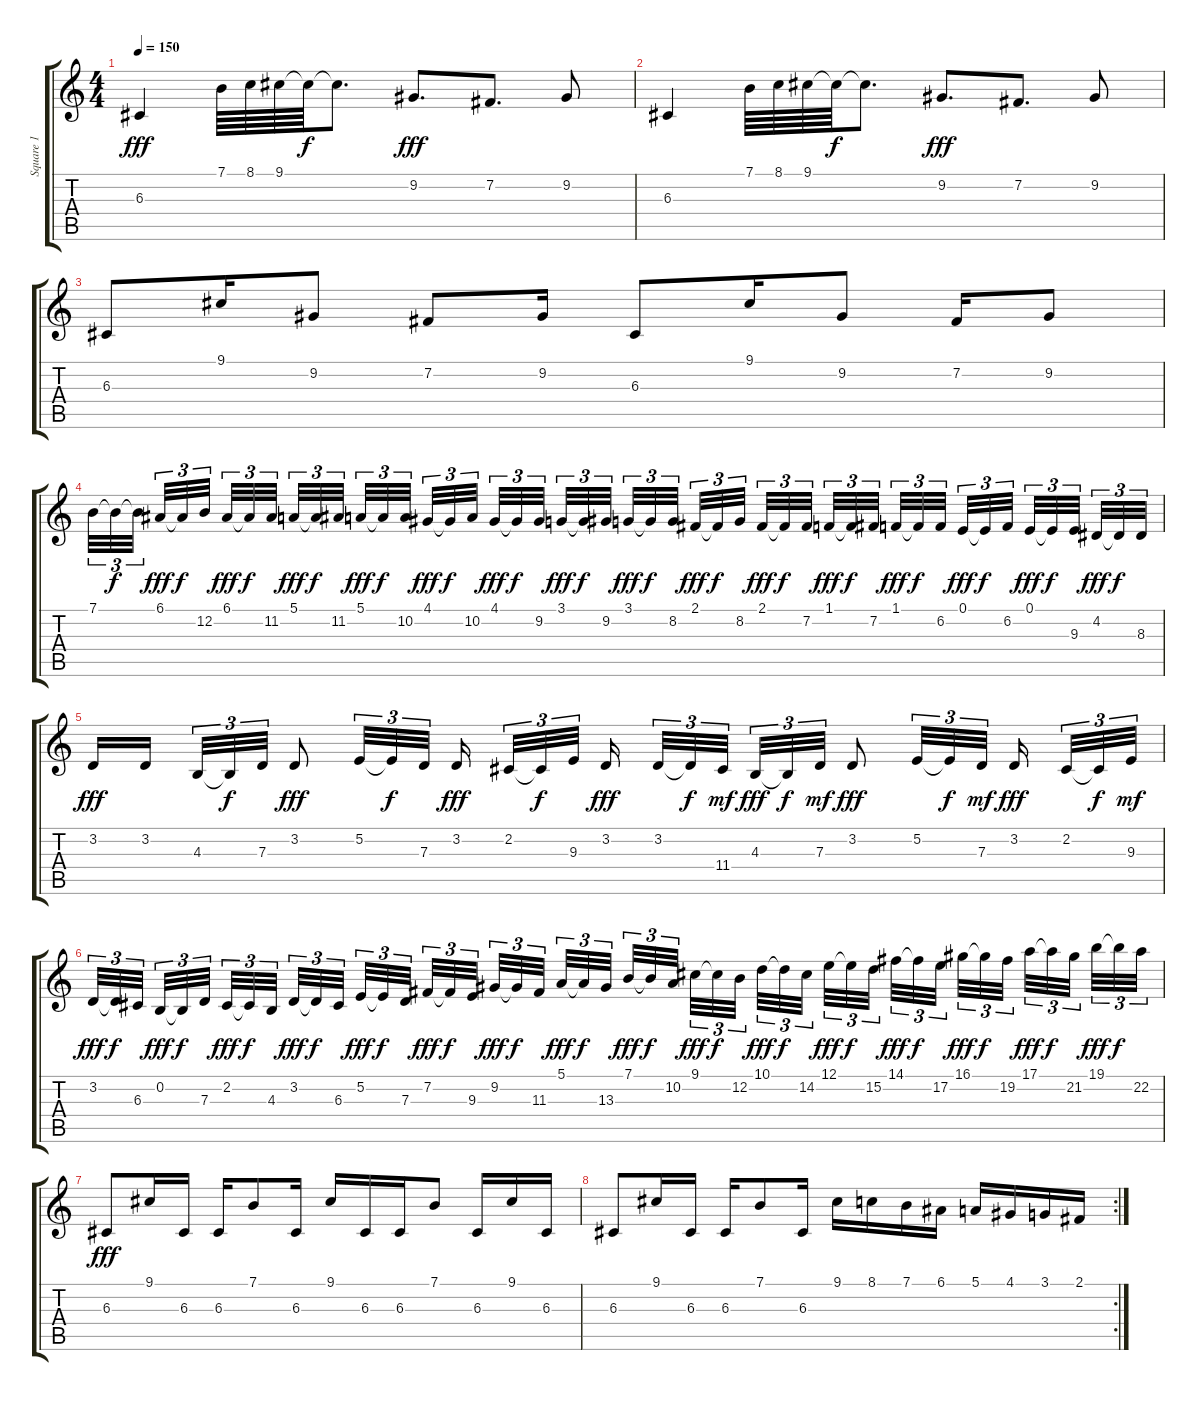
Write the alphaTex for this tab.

\track ("Square 1" "Square 1") {instrument lead1square}
\staff {score tabs}
\tuning (E4 B3 G3 D3 A2 E2) {hide}
\ts (4 4)
\tempo 150
\clef g2
\ks c
6.3.4{dy fff} 7.1.64 8.1.64 9.1.64 9.1{t}.64{dy f} 9.1{t}.8{d} 9.2.8{d dy fff} 7.2.8{d} 9.2.8 |
6.3.4 7.1.64 8.1.64 9.1.64 9.1{t}.64{dy f} 9.1{t}.8{d} 9.2.8{d dy fff} 7.2.8{d} 9.2.8 |
6.3.8 9.1.16 9.2.8 7.2.8 9.2.16 6.3.8 9.1.16 9.2.8 7.2.16 9.2.8 |
7.1.32{tu (3 2)} 7.1{t}.32{tu (3 2) dy f} 7.1{t}.32{tu (3 2) beam splitsecondary} 6.1.32{tu (3 2) dy fff} 6.1{t}.32{tu (3 2) dy f} 12.2.32{tu (3 2) beam splitsecondary} 6.1.32{tu (3 2) dy fff} 6.1{t}.32{tu (3 2) dy f} 11.2.32{tu (3 2) beam splitsecondary} 5.1.32{tu (3 2) dy fff} 5.1{t}.32{tu (3 2) dy f} 11.2.32{tu (3 2)} 5.1.32{tu (3 2) dy fff} 5.1{t}.32{tu (3 2) dy f} 10.2.32{tu (3 2) beam splitsecondary} 4.1.32{tu (3 2) dy fff} 4.1{t}.32{tu (3 2) dy f} 10.2.32{tu (3 2) beam splitsecondary} 4.1.32{tu (3 2) dy fff} 4.1{t}.32{tu (3 2) dy f} 9.2.32{tu (3 2) beam splitsecondary} 3.1.32{tu (3 2) dy fff} 3.1{t}.32{tu (3 2) dy f} 9.2.32{tu (3 2)} 3.1.32{tu (3 2) dy fff} 3.1{t}.32{tu (3 2) dy f} 8.2.32{tu (3 2) beam splitsecondary} 2.1.32{tu (3 2) dy fff} 2.1{t}.32{tu (3 2) dy f} 8.2.32{tu (3 2) beam splitsecondary} 2.1.32{tu (3 2) dy fff} 2.1{t}.32{tu (3 2) dy f} 7.2.32{tu (3 2) beam splitsecondary} 1.1.32{tu (3 2) dy fff} 1.1{t}.32{tu (3 2) dy f} 7.2.32{tu (3 2)} 1.1.32{tu (3 2) dy fff} 1.1{t}.32{tu (3 2) dy f} 6.2.32{tu (3 2) beam splitsecondary} 0.1.32{tu (3 2) dy fff} 0.1{t}.32{tu (3 2) dy f} 6.2.32{tu (3 2) beam splitsecondary} 0.1.32{tu (3 2) dy fff} 0.1{t}.32{tu (3 2) dy f} 9.3.32{tu (3 2) beam splitsecondary} 4.2.32{tu (3 2) dy fff} 4.2{t}.32{tu (3 2) dy f} 8.3.32{tu (3 2)} |
3.2.16{dy fff} 3.2.16{beam splitsecondary} 4.3.32{tu (3 2)} 4.3{t}.32{tu (3 2) dy f} 7.3.32{tu (3 2)} 3.2.8{dy fff} 5.2.32{tu (3 2)} 5.2{t}.32{tu (3 2) dy f} 7.3.32{tu (3 2) beam splitsecondary} 3.2.16{dy fff beam splitsecondary} 2.2.32{tu (3 2)} 2.2{t}.32{tu (3 2) dy f} 9.3.32{tu (3 2)} 3.2.16{dy fff beam splitsecondary} 3.2.32{tu (3 2)} 3.2{t}.32{tu (3 2) dy f} 11.4.32{tu (3 2) dy mf beam splitsecondary} 4.3.32{tu (3 2) dy fff} 4.3{t}.32{tu (3 2) dy f} 7.3.32{tu (3 2) dy mf} 3.2.8{dy fff} 5.2.32{tu (3 2)} 5.2{t}.32{tu (3 2) dy f} 7.3.32{tu (3 2) dy mf beam splitsecondary} 3.2.16{dy fff beam splitsecondary} 2.2.32{tu (3 2)} 2.2{t}.32{tu (3 2) dy f} 9.3.32{tu (3 2) dy mf} |
3.2.32{tu (3 2) dy fff} 3.2{t}.32{tu (3 2) dy f} 6.3.32{tu (3 2) beam splitsecondary} 0.2.32{tu (3 2) dy fff} 0.2{t}.32{tu (3 2) dy f} 7.3.32{tu (3 2) beam splitsecondary} 2.2.32{tu (3 2) dy fff} 2.2{t}.32{tu (3 2) dy f} 4.3.32{tu (3 2) beam splitsecondary} 3.2.32{tu (3 2) dy fff} 3.2{t}.32{tu (3 2) dy f} 6.3.32{tu (3 2)} 5.2.32{tu (3 2) dy fff} 5.2{t}.32{tu (3 2) dy f} 7.3.32{tu (3 2) beam splitsecondary} 7.2.32{tu (3 2) dy fff} 7.2{t}.32{tu (3 2) dy f} 9.3.32{tu (3 2) beam splitsecondary} 9.2.32{tu (3 2) dy fff} 9.2{t}.32{tu (3 2) dy f} 11.3.32{tu (3 2) beam splitsecondary} 5.1.32{tu (3 2) dy fff} 5.1{t}.32{tu (3 2) dy f} 13.3.32{tu (3 2)} 7.1.32{tu (3 2) dy fff} 7.1{t}.32{tu (3 2) dy f} 10.2.32{tu (3 2) beam splitsecondary} 9.1.32{tu (3 2) dy fff} 9.1{t}.32{tu (3 2) dy f} 12.2.32{tu (3 2) beam splitsecondary} 10.1.32{tu (3 2) dy fff} 10.1{t}.32{tu (3 2) dy f} 14.2.32{tu (3 2) beam splitsecondary} 12.1.32{tu (3 2) dy fff} 12.1{t}.32{tu (3 2) dy f} 15.2.32{tu (3 2)} 14.1.32{tu (3 2) dy fff} 14.1{t}.32{tu (3 2) dy f} 17.2.32{tu (3 2) beam splitsecondary} 16.1.32{tu (3 2) dy fff} 16.1{t}.32{tu (3 2) dy f} 19.2.32{tu (3 2) beam splitsecondary} 17.1.32{tu (3 2) dy fff} 17.1{t}.32{tu (3 2) dy f} 21.2.32{tu (3 2) beam splitsecondary} 19.1.32{tu (3 2) dy fff} 19.1{t}.32{tu (3 2) dy f} 22.2.32{tu (3 2)} |
6.3.8{dy fff} 9.1.16 6.3.16 6.3.16 7.1.8 6.3.16 9.1.16 6.3.16 6.3.16 7.1.8 6.3.16 9.1.16 6.3.16 |
\rc 2
6.3.8 9.1.16 6.3.16 6.3.16 7.1.8 6.3.16 9.1.16 8.1.16 7.1.16 6.1.16 5.1.16 4.1.16 3.1.16 2.1.16
